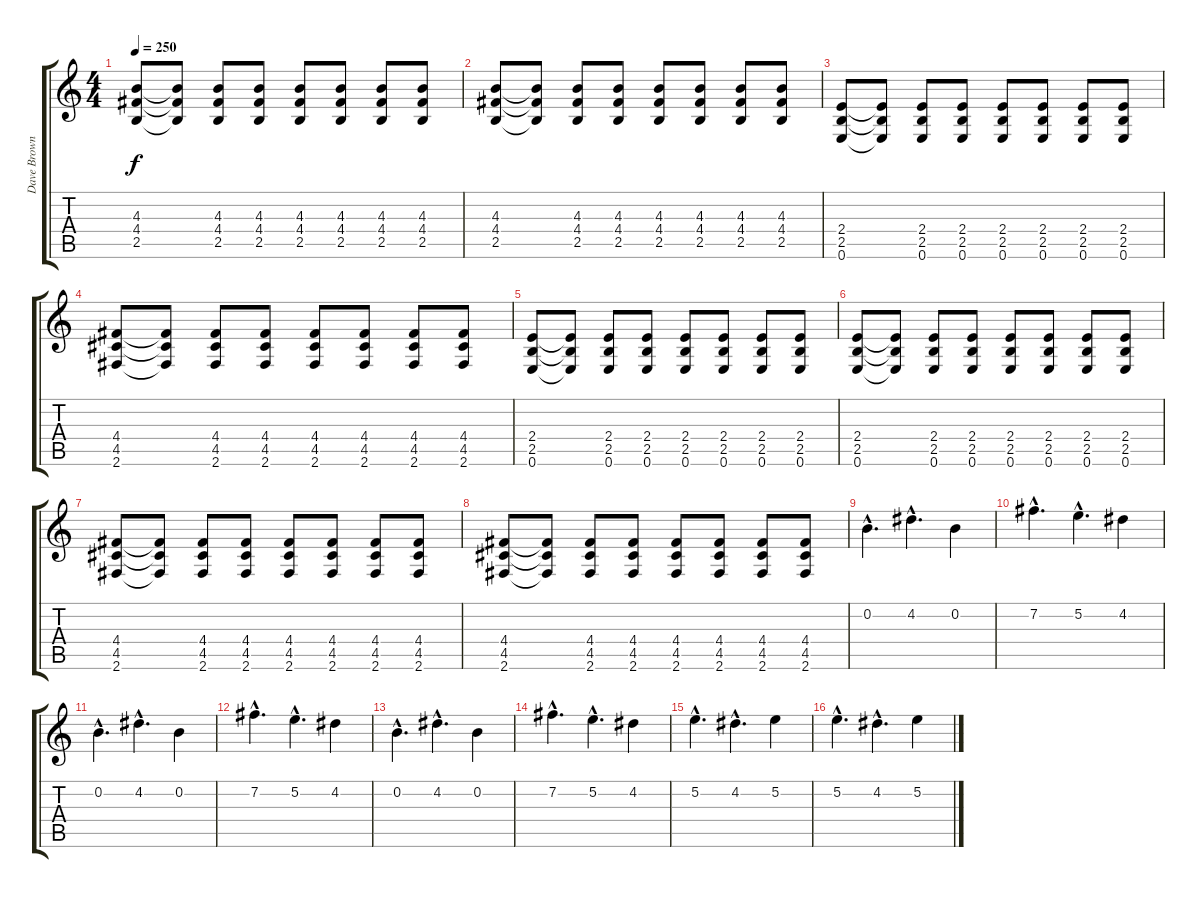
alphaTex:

\track ("Dave BrownSound" "Dave Brown") {instrument distortionguitar}
\staff {score tabs}
\tuning (E4 B3 G3 D3 A2 E2) {hide}
\ts (4 4)
\tempo 250
\clef g2
\ks c
(4.3 4.4 2.5).8{dy f} (4.3{t} 4.4{t} 2.5{t}).8 (4.3 4.4 2.5).8 (4.3 4.4 2.5).8 (4.3 4.4 2.5).8 (4.3 4.4 2.5).8 (4.3 4.4 2.5).8 (4.3 4.4 2.5).8 |
(4.3 4.4 2.5).8 (4.3{t} 4.4{t} 2.5{t}).8 (4.3 4.4 2.5).8 (4.3 4.4 2.5).8 (4.3 4.4 2.5).8 (4.3 4.4 2.5).8 (4.3 4.4 2.5).8 (4.3 4.4 2.5).8 |
(2.4 2.5 0.6).8 (2.4{t} 2.5{t} 0.6{t}).8 (2.4 2.5 0.6).8 (2.4 2.5 0.6).8 (2.4 2.5 0.6).8 (2.4 2.5 0.6).8 (2.4 2.5 0.6).8 (2.4 2.5 0.6).8 |
(4.4 4.5 2.6).8 (4.4{t} 4.5{t} 2.6{t}).8 (4.4 4.5 2.6).8 (4.4 4.5 2.6).8 (4.4 4.5 2.6).8 (4.4 4.5 2.6).8 (4.4 4.5 2.6).8 (4.4 4.5 2.6).8 |
(2.4 2.5 0.6).8 (2.4{t} 2.5{t} 0.6{t}).8 (2.4 2.5 0.6).8 (2.4 2.5 0.6).8 (2.4 2.5 0.6).8 (2.4 2.5 0.6).8 (2.4 2.5 0.6).8 (2.4 2.5 0.6).8 |
(2.4 2.5 0.6).8 (2.4{t} 2.5{t} 0.6{t}).8 (2.4 2.5 0.6).8 (2.4 2.5 0.6).8 (2.4 2.5 0.6).8 (2.4 2.5 0.6).8 (2.4 2.5 0.6).8 (2.4 2.5 0.6).8 |
(4.4 4.5 2.6).8 (4.4{t} 4.5{t} 2.6{t}).8 (4.4 4.5 2.6).8 (4.4 4.5 2.6).8 (4.4 4.5 2.6).8 (4.4 4.5 2.6).8 (4.4 4.5 2.6).8 (4.4 4.5 2.6).8 |
(4.4 4.5 2.6).8 (4.4{t} 4.5{t} 2.6{t}).8 (4.4 4.5 2.6).8 (4.4 4.5 2.6).8 (4.4 4.5 2.6).8 (4.4 4.5 2.6).8 (4.4 4.5 2.6).8 (4.4 4.5 2.6).8 |
0.2{hac}.4{d} 4.2{hac}.4{d} 0.2.4 |
7.2{hac}.4{d} 5.2{hac}.4{d} 4.2.4 |
0.2{hac}.4{d} 4.2{hac}.4{d} 0.2.4 |
7.2{hac}.4{d} 5.2{hac}.4{d} 4.2.4 |
0.2{hac}.4{d} 4.2{hac}.4{d} 0.2.4 |
7.2{hac}.4{d} 5.2{hac}.4{d} 4.2.4 |
5.2{hac}.4{d} 4.2{hac}.4{d} 5.2.4 |
5.2{hac}.4{d} 4.2{hac}.4{d} 5.2.4
